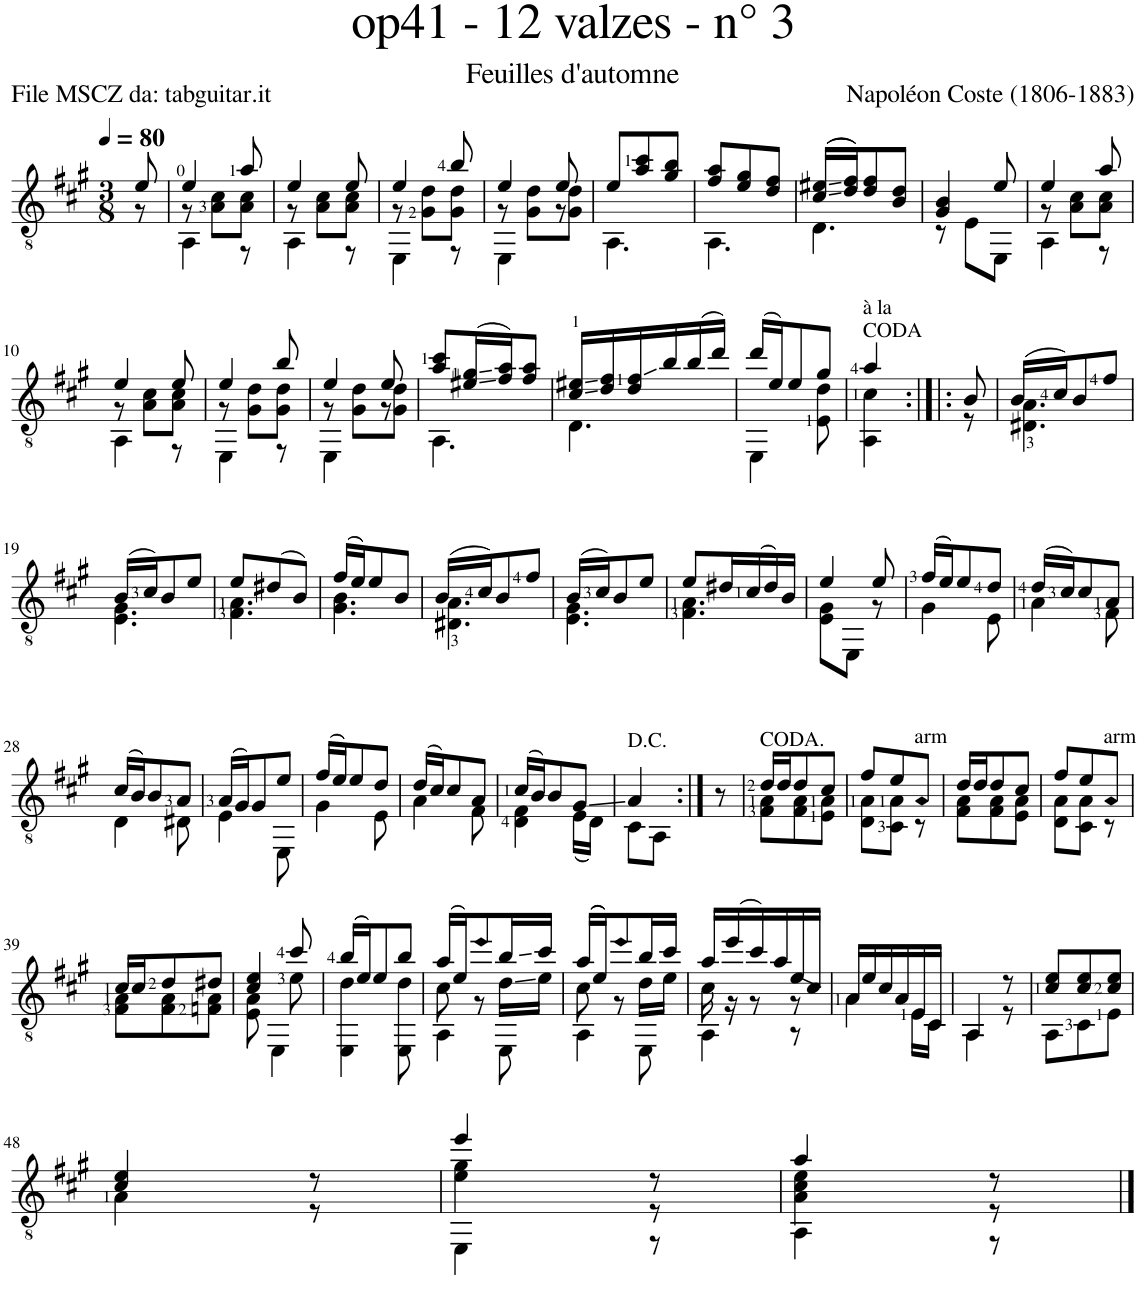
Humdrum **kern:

**kern
*part1
*staff1
*I"Guitar
*I'Guit.
*clefGv2
*k[f#c#g#]
*M3/8
*MM80
=
*^
8e/	8r
=1	=1
*	*^
4e/	8r	4AA\
.	8A\ 8c#\L	.
8a/	8A\ 8c#\J	8r
=2	=2	=2
4e/	8r	4AA\
.	8A\ 8c#\L	.
8e/	8A\ 8c#\J	8r
=3	=3	=3
4e/	8r	4EE\
.	8G#\ 8d\L	.
8b/	8G#\ 8d\J	8r
=4	=4	=4
4e/	8r	4EE\
.	8G#\ 8d\L	.
8e/	8G#\ 8d\J	8r
*	*v	*v
=5	=5
8e/L	4.AA\
8a/ 8cc#/	.
8g#/ 8b/J	.
=6	=6
8f#/ 8a/L	4.AA\
8e/ 8g#/	.
8d/ 8f#/J	.
=7	=7
((16c#/ 16e#X/LL	4.D\
16d/ 16f#/J))	.
8d/ 8f#/	.
8B/ 8d/J	.
=8	=8
4G#/ 4B/	8r
.	8E\L
8e/	8EE\J
=9	=9
*	*^
4e/	8r	4AA\
.	8A\ 8c#\L	.
8a/	8A\ 8c#\J	8r
!!LO:LB:g=z	!!	!!
=10	=10	=10
4e/	8r	4AA\
.	8A\ 8c#\L	.
8e/	8A\ 8c#\J	8r
=11	=11	=11
4e/	8r	4EE\
.	8G#\ 8d\L	.
8b/	8G#\ 8d\J	8r
=12	=12	=12
4e/	8r	4EE\
.	8G#\ 8d\L	.
8e/	8G#\ 8d\J	8r
*	*v	*v
=13	=13
8a/ 8cc#/L	4.AA\
(16e#X/ 16g#/L	.
16f#/ 16a/J)	.
8f#/ 8a/J	.
=14	=14
16c#/ 16e#X/LL	4.D\
16d/ 16f#/	.
16d/ 16f#/	.
16b/	.
(16b/	.
16dd/JJ)	.
=15	=15
(16dd/LL	4EE\
16e/J)	.
8e/	.
8g#/J	8E\ 8d\
=16	=16
!LO:TX:a:t=à la	!
4a/	4AA\ 4c#\
=17:|!|:	=17:|!|:
8B/	8r
=18	=18
(16B/LL	4.D#X\ 4.A\
16c#/J)	.
8B/	.
8f#/J	.
!!LO:LB:g=z	!!
=19	=19
(16B/LL	4.E\ 4.G#\
16c#/J)	.
8B/	.
8e/J	.
=20	=20
8e/L	4.F#\ 4.A\
(8d#X/	.
8B/J)	.
=21	=21
(16f#/LL	4.G#\ 4.B\
16e/J)	.
8e/	.
8B/J	.
=22	=22
(16B/LL	4.D#X\ 4.A\
16c#/J)	.
8B/	.
8f#/J	.
=23	=23
(16B/LL	4.E\ 4.G#\
16c#/J)	.
8B/	.
8e/J	.
=24	=24
8e/L	4.F#\ 4.A\
16d#X/L	.
(16c#/	.
16d#/)	.
16B/JJ	.
=25	=25
4e/	8E\ 8G#\L
.	8EE\J
8e/	8r
=26	=26
(16f#/LL	4G#\
16e/J)	.
8e/	.
8d/J	8E\
=27	=27
(16d/LL	4A\
16c#/J)	.
8c#/	.
8A/J	8F#\
!!LO:LB:g=z	!!
=28	=28
(16c#/LL	4D\
16B/J)	.
8B/	.
8A/J	8D#X\
=29	=29
(16A/LL	4E\
16G#/J)	.
8G#/	.
8e/J	8EE\
=30	=30
(16f#/LL	4G#\
16e/J)	.
8e/	.
8d/J	8E\
=31	=31
(16d/LL	4A\
16c#/J)	.
8c#/	.
8A/J	8F#\
=32	=32
(16c#/LL	4D\ 4F#\
16B/J)	.
8B/	.
8G#/J	(16E\LL
.	16D\JJ)
=33	=33
4A/	8C#\L
.	8AA\J
*v	*v
=34:|!
8r
=35
*^
16d/LL	8F#\ 8A\L
16d/J	.
8d/	8F#\ 8A\
8c#/J	8E\ 8A\J
=36	=36
8f#/L	8D\ 8A\L
8e/	8C#\ 8A\J
!LO:TX:a:t=arm	!
8A/J	8r
=37	=37
16d/LL	8F#\ 8A\L
16d/J	.
8d/	8F#\ 8A\
8c#/J	8E\ 8A\J
=38	=38
8f#/L	8D\ 8A\L
8e/	8C#\ 8A\J
!LO:TX:a:t=arm	!
8A/J	8r
!!LO:LB:g=z	!!
=39	=39
16c#/LL	8F#\ 8A\L
16c#/J	.
8d/	8F#\ 8A\
8d#X/J	8Fn\ 8A\J
=40	=40
*	*^
4c#/ 4e/	8E\ 8A\	8ryy
.	8ryy	4EE\
8cc#/	8e\	.
*	*v	*v
=41	=41
(16b/LL	4EE\ 4d\
16e/J)	.
8e/	.
8b/J	8EE\ 8d\
=42	=42
*	*^
(16a/LL	8c#\	4AA\
16e/J)	.	.
8ee/	8r	.
16b/L	16d\LL	8EE\
16cc#/JJ	16e\JJ	.
=43	=43	=43
((16a/LL	8c#\	4AA\
16e/J))	.	.
8ee/	8r	.
16b/L	16d\LL	8EE\
16cc#/JJ	16e\JJ	.
=44	=44	=44
16a/LL	16c#\	4AA\
(16ee/	16r	.
16cc#/)	8r	.
16a/	.	.
16e/	8r	8r
16c#/JJ	.	.
*	*v	*v
=45	=45
16A/LL	4A\
16e/	.
16c#/	.
16A/	.
16E/	16E\LL
16C#/JJ	16C#\JJ
=46	=46
4AA/	4AA\
8r	8r
=47	=47
8c#/ 8e/L	8AA\L
8c#/ 8e/	8C#\
8c#/ 8e/J	8E\J
!!LO:LB:g=z	!!
=48	=48
4c#/ 4e/	4A\
8r	8r
=49	=49
*	*^
4ee/	4e\ 4g#\	4EE\
8r	8r	8r
=50	=50	=50
4a/	4A\ 4c#\ 4e\	4AA\
8r	8r	8r
*v	*v	*v
==
*-
